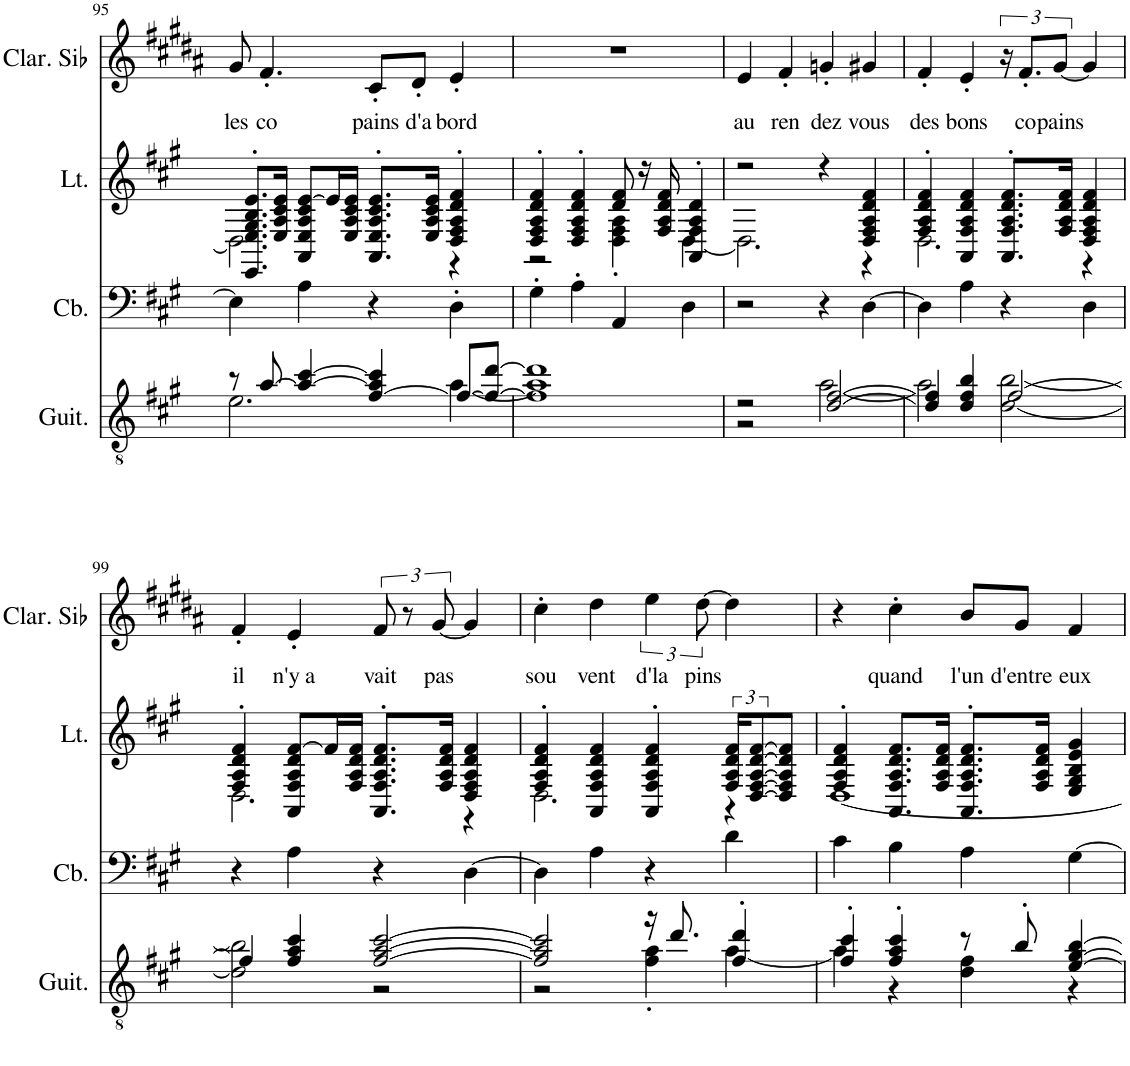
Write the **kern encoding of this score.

**kern	**kern	**kern	**kern	**text
*part4	*part3	*part2	*part1	*part1
*staff4	*staff3	*staff2	*staff1	*staff1
*I"Guitare acoustique, Gtr Jazz	*I"Contrebasse, CtreBass	*I"Luth, Gtr Acc	*I"Clarinette en Sib	*
*I'Guit.	*I'Cb.	*I'Lt.	*I'Clar. Sib	*
!!LO:PB:g=z
*clefGv2	*clefF4	*clefG2	*clefG2	*
*	*Trd7c12	*	*Trd1c2	*
*k[f#c#g#]	*k[f#c#g#]	*k[f#c#g#]	*k[f#c#g#d#a#]	*
*M4/4	*M4/4	*M4/4	*M4/4	*
=95	=95	=95	=95	=95
*^	*	*^	*	*
!	!	!	!	!	!	!LO:LY:b
8r	2.e\	4E\]	8.EE/' 8.E/' 8.G#/' 8.B/' 8.e/'L	2.D\]	8g#/	les
!	!	!	!	!	!	!LO:LY:b
[8a/	.	.	.	.	4.f#'/	co
.	.	.	16E/ 16A/ 16c#/ 16e/Jk	.	.	.
4a/_ [4cc#/	.	4A\	8AA/ 8E/ 8A/ 8c#/ [8e/L	.	.	.
.	.	.	16e/L]	.	.	.
.	.	.	16E/ 16A/ 16c#/ 16e/JJ	.	.	.
!	!	!	!	!	!	!LO:LY:b
[4f#/ 4a/] 4cc#/]	.	4r	8.AA/' 8.E/' 8.A/' 8.c#/' 8.e/'L	.	8c#'/L	pains
!	!	!	!	!	!	!LO:LY:b
.	.	.	.	.	8d#'/J	d'a
.	.	.	16E/ 16A/ 16c#/ 16e/Jk	.	.	.
!	!	!	!	!	!	!LO:LY:b
8f#/L_	[4a\	4D'\	4D/' 4F#/' 4A/' 4d/' 4f#/'	4r	4e'/	bord
8f#/_ [8dd/J	.	.	.	.	.	.
=96	=96	=96	=96	=96	=96	=96
1f#] 1dd]	1a]	4G#'\	4D/' 4F#/' 4A/' 4d/' 4f#/'	2r	1r	.
.	.	4A'\	4D/' 4F#/' 4A/' 4d/' 4f#/'	.	.	.
.	.	4AA/	8d/ 8f#/	4D\' 4F#\' 4A\'	.	.
.	.	.	16r	.	.	.
.	.	.	16F#/ 16A/ 16d/ 16f#/	.	.	.
.	.	4D\	4AA/' 4F#/' 4A/' 4d/'	[4D\	.	.
=97	=97	=97	=97	=97	=97	=97
!	!	!	!	!	!	!LO:LY:b
2r	2r	2r	2r	2.D\]	4e/	au
!	!	!	!	!	!	!LO:LY:b
.	.	.	.	.	4f#'/	ren
!	!	!	!	!	!	!LO:LY:b
[2d/ [2f#/	[2a\	4r	4r	.	4gn'/	dez
!	!	!	!	!	!	!LO:LY:b
.	.	[4D\	4D/ 4F#/ 4A/ 4d/ 4f#/	4r	4g#X/	vous
=98	=98	=98	=98	=98	=98	=98
!	!	!	!	!	!	!LO:LY:b
4d/] 4f#/]	2a\]	4D\]	4F#/' 4A/' 4d/' 4f#/'	2.D\	4f#'/	des
!	!	!	!	!	!	!LO:LY:b
4d/ 4f#/ 4b/	.	4A\	4AA/ 4F#/ 4A/ 4d/ 4f#/	.	4e'/	bons
[2f#/	[2d\ [2b\	4r	8.AA/' 8.F#/' 8.A/' 8.d/' 8.f#/'L	.	24r	.
!	!	!	!	!	!	!LO:LY:b
.	.	.	.	.	12.f#'/L	co
!	!	!	!	!	!	!LO:LY:b
.	.	.	.	.	[12g#/J	pains
.	.	.	16F#/ 16A/ 16d/ 16f#/Jk	.	.	.
.	.	4D\	4D/ 4F#/ 4A/ 4d/ 4f#/	4r	4g#/]	.
!!LO:LB:g=z
=99	=99	=99	=99	=99	=99	=99
!	!	!	!	!	!	!LO:LY:b
4f#/]	2d\] 2b\]	4r	4F#/' 4A/' 4d/' 4f#/'	2.D\	4f#'/	il
!	!	!	!	!	!	!LO:LY:b
4f#/ 4a/ 4cc#/	.	4A\	8AA/ 8F#/ 8A/ 8d/ [8f#/L	.	4e'/	n'y a
.	.	.	16f#/L]	.	.	.
.	.	.	16F#/ 16A/ 16d/ 16f#/JJ	.	.	.
!	!	!	!	!	!	!LO:LY:b
[2f#/ [2a/ [2cc#/	2r	4r	8.AA/' 8.F#/' 8.A/' 8.d/' 8.f#/'L	.	12f#/	vait
.	.	.	.	.	12r	.
!	!	!	!	!	!	!LO:LY:b
.	.	.	.	.	[12g#/	pas
.	.	.	16F#/ 16A/ 16d/ 16f#/Jk	.	.	.
.	.	[4D\	4D/ 4F#/ 4A/ 4d/ 4f#/	4r	4g#/]	.
=100	=100	=100	=100	=100	=100	=100
!	!	!	!	!	!	!LO:LY:b
2f#/] 2a/] 2cc#/]	2r	4D\]	4F#/' 4A/' 4d/' 4f#/'	2.D\	4cc#'\	sou
!	!	!	!	!	!	!LO:LY:b
.	.	4A\	4AA/ 4F#/ 4A/ 4d/ 4f#/	.	4dd#\	vent
!	!	!	!	!	!	!LO:LY:b
16r	4f#\' 4a\'	4r	4AA/' 4F#/' 4A/' 4d/' 4f#/'	.	6ee\	d'la
8.dd/	.	.	.	.	.	.
!	!	!	!	!	!	!LO:LY:b
.	.	.	.	.	[12dd#\	pins
4f#/' 4dd/'	[4a\	4d\	24F#/ 24A/ 24d/ 24f#/KL	4r	4dd#\]	.
.	.	.	[12D/ [12F#/ [12A/ [12d/ [12f#/	.	.	.
.	.	.	8D/] 8F#/] 8A/] 8d/] 8f#/]J	.	.	.
=101	=101	=101	=101	=101	=101	=101
4f#/' 4cc#/'	4a\]	4c#\	4F#/' 4A/' 4d/' 4f#/'	[1D	4r	.
!	!	!	!	!	!	!LO:LY:b
4f#/' 4a/' 4cc#/'	4r	4B\	8.AA/ 8.F#/ 8.A/ 8.d/ 8.f#/L	.	4cc#'\	quand
.	.	.	16F#/ 16A/ 16d/ 16f#/Jk	.	.	.
!	!	!	!	!	!	!LO:LY:b
8r	4d\ 4f#\	4A\	8.AA/' 8.F#/' 8.A/' 8.d/' 8.f#/'L	.	8b/L	l'un
!	!	!	!	!	!	!LO:LY:b
8b'/	.	.	.	.	8g#/J	d'entre
.	.	.	16F#/ 16A/ 16d/ 16f#/Jk	.	.	.
!	!	!	!	!	!	!LO:LY:b
[4e/ [4g#/ [4b/	4r	[4G#\	4E/ 4G#/ 4B/ 4e/ 4g#/	.	4f#/	eux
*v	*v	*	*v	*v	*	*
=	=	=	=	=
*-	*-	*-	*-	*-
